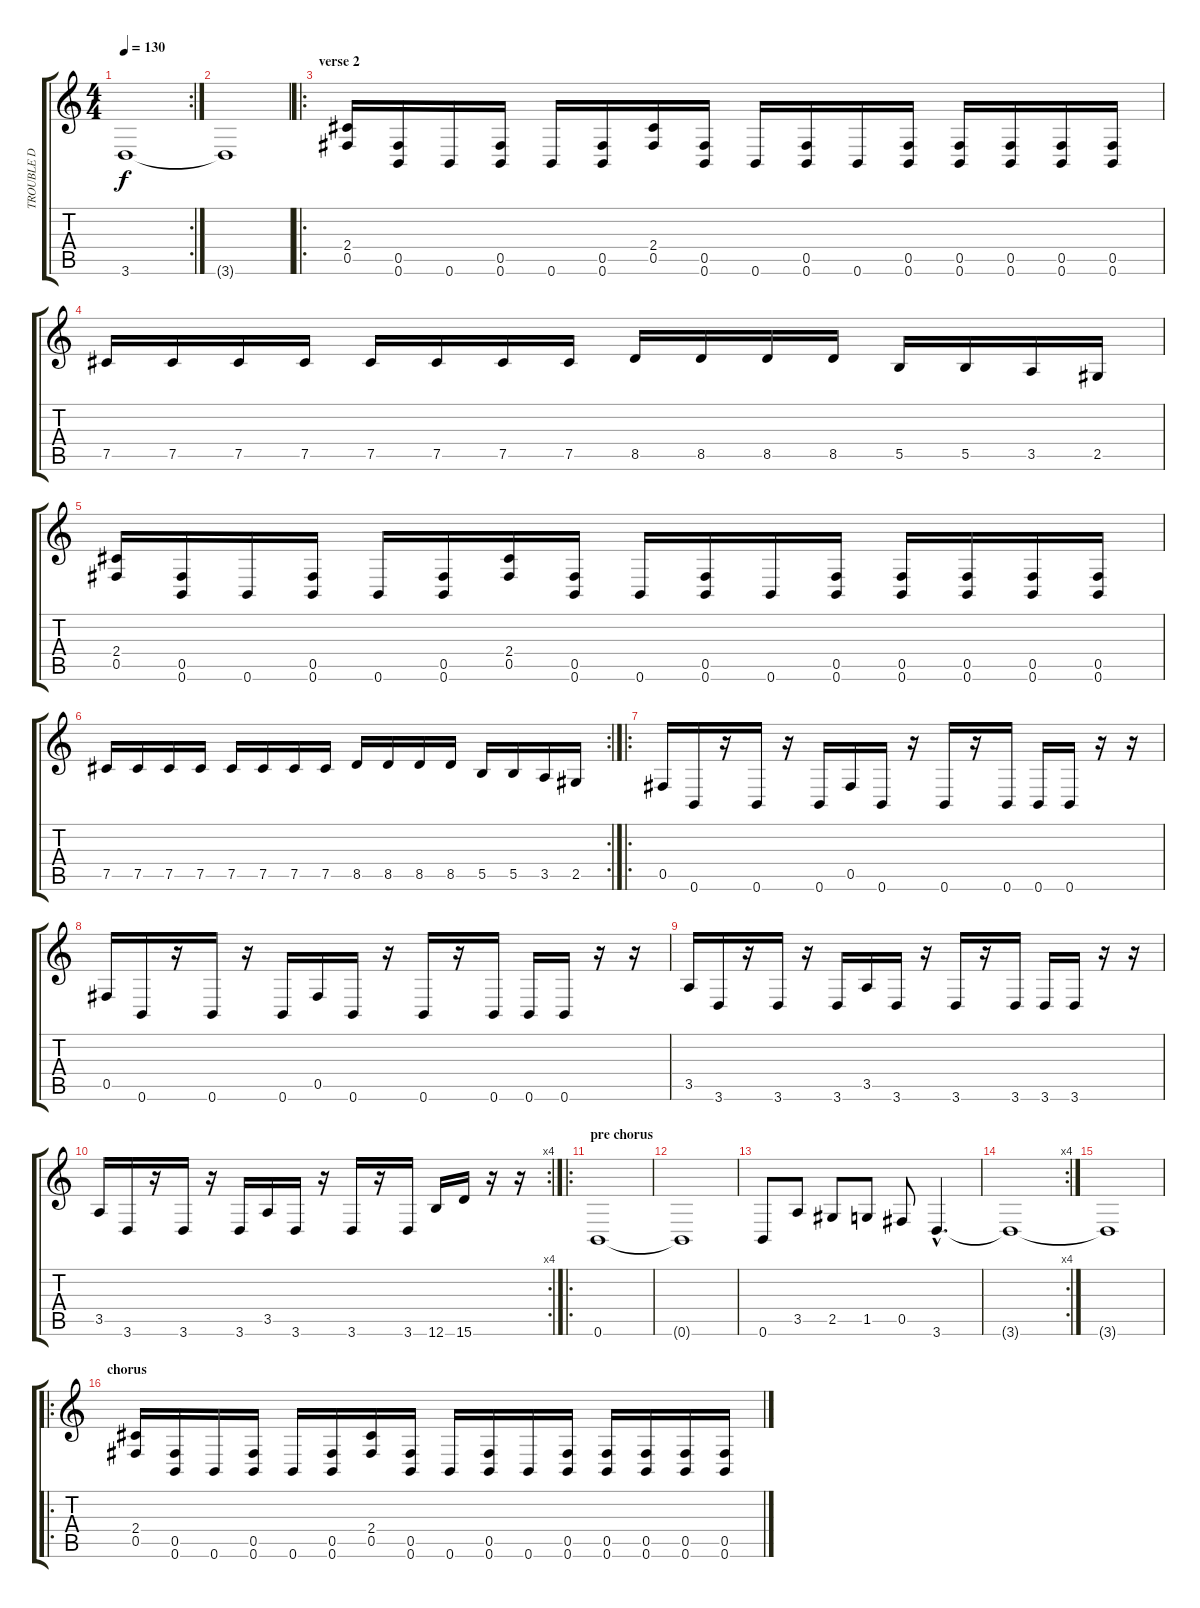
\track ("TROUBLE D" "TROUBLE D") {instrument electricbassfinger}
\staff {score tabs}
\tuning (Db4 Ab3 E3 B2 Gb2 B1) {hide}
\rc 2
\ts (4 4)
\tempo 130
\clef g2
\ks c
3.6{t}.1{dy f} |
3.6{t}.1 |
\ro
\section ("" "verse 2")
(2.4 0.5).16 (0.5 0.6).16 0.6.16 (0.5 0.6).16 0.6.16 (0.5 0.6).16 (2.4 0.5).16 (0.5 0.6).16 0.6.16 (0.5 0.6).16 0.6.16 (0.5 0.6).16 (0.5 0.6).16 (0.5 0.6).16 (0.5 0.6).16 (0.5 0.6).16 |
7.5.16 7.5.16 7.5.16 7.5.16 7.5.16 7.5.16 7.5.16 7.5.16 8.5.16 8.5.16 8.5.16 8.5.16 5.5.16 5.5.16 3.5.16 2.5.16 |
(2.4 0.5).16 (0.5 0.6).16 0.6.16 (0.5 0.6).16 0.6.16 (0.5 0.6).16 (2.4 0.5).16 (0.5 0.6).16 0.6.16 (0.5 0.6).16 0.6.16 (0.5 0.6).16 (0.5 0.6).16 (0.5 0.6).16 (0.5 0.6).16 (0.5 0.6).16 |
\rc 2
7.5.16 7.5.16 7.5.16 7.5.16 7.5.16 7.5.16 7.5.16 7.5.16 8.5.16 8.5.16 8.5.16 8.5.16 5.5.16 5.5.16 3.5.16 2.5.16 |
\ro
0.5.16 0.6.16 r.16 0.6.16 r.16 0.6.16 0.5.16 0.6.16 r.16 0.6.16 r.16 0.6.16 0.6.16 0.6.16 r.16 r.16 |
0.5.16 0.6.16 r.16 0.6.16 r.16 0.6.16 0.5.16 0.6.16 r.16 0.6.16 r.16 0.6.16 0.6.16 0.6.16 r.16 r.16 |
3.5.16 3.6.16 r.16 3.6.16 r.16 3.6.16 3.5.16 3.6.16 r.16 3.6.16 r.16 3.6.16 3.6.16 3.6.16 r.16 r.16 |
\rc 4
3.5.16 3.6.16 r.16 3.6.16 r.16 3.6.16 3.5.16 3.6.16 r.16 3.6.16 r.16 3.6.16 12.6.16 15.6.16 r.16 r.16 |
\ro
\section ("" "pre chorus")
0.6.1 |
0.6{t}.1 |
0.6.8 3.5.8 2.5.8 1.5.8 0.5.8 3.6{hac}.4{d} |
\rc 4
3.6{t}.1 |
3.6{t}.1 |
\ro
\section ("" "chorus")
(2.4 0.5).16 (0.5 0.6).16 0.6.16 (0.5 0.6).16 0.6.16 (0.5 0.6).16 (2.4 0.5).16 (0.5 0.6).16 0.6.16 (0.5 0.6).16 0.6.16 (0.5 0.6).16 (0.5 0.6).16 (0.5 0.6).16 (0.5 0.6).16 (0.5 0.6).16
